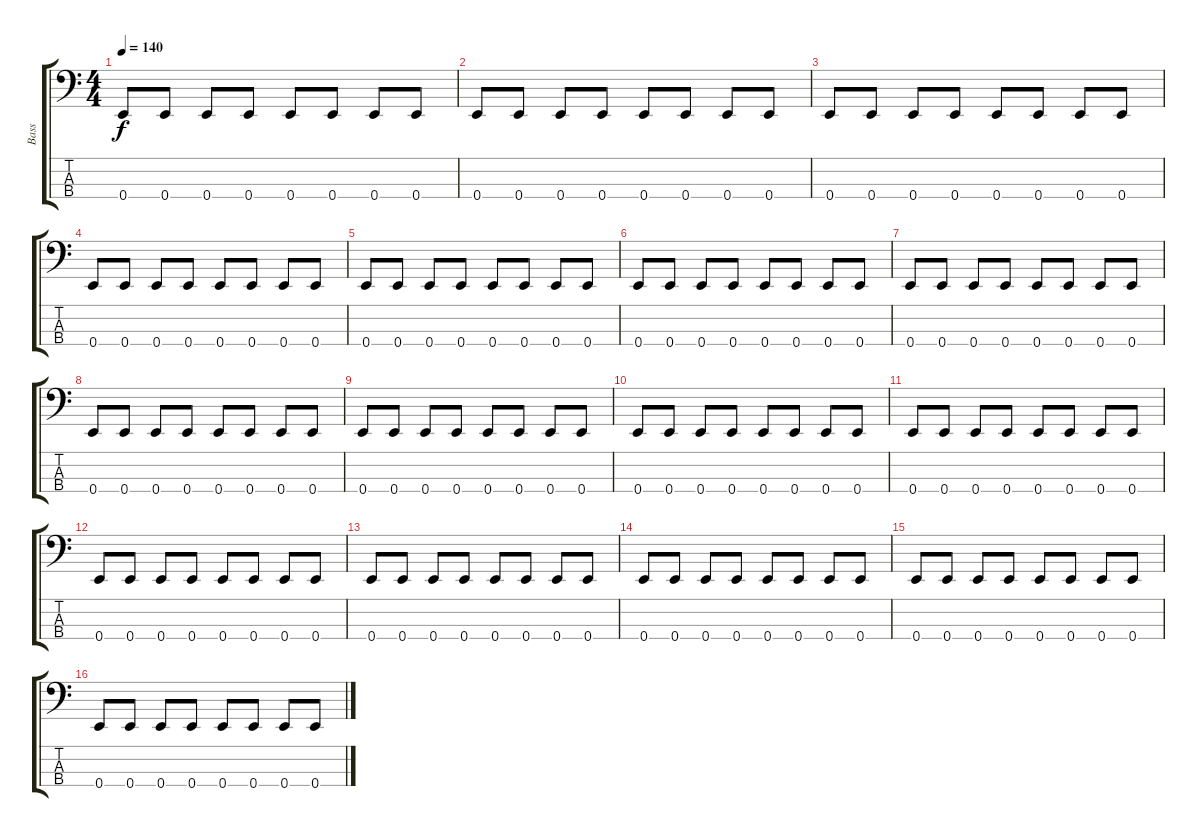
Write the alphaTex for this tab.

\track ("Bass" "Bass") {instrument electricbasspick}
\staff {score tabs}
\tuning (G2 D2 A1 E1) {hide}
\ts (4 4)
\tempo 140
\clef f4
\ks c
0.4.8{dy f} 0.4.8 0.4.8 0.4.8 0.4.8 0.4.8 0.4.8 0.4.8 |
0.4.8 0.4.8 0.4.8 0.4.8 0.4.8 0.4.8 0.4.8 0.4.8 |
0.4.8 0.4.8 0.4.8 0.4.8 0.4.8 0.4.8 0.4.8 0.4.8 |
0.4.8 0.4.8 0.4.8 0.4.8 0.4.8 0.4.8 0.4.8 0.4.8 |
0.4.8 0.4.8 0.4.8 0.4.8 0.4.8 0.4.8 0.4.8 0.4.8 |
0.4.8 0.4.8 0.4.8 0.4.8 0.4.8 0.4.8 0.4.8 0.4.8 |
0.4.8 0.4.8 0.4.8 0.4.8 0.4.8 0.4.8 0.4.8 0.4.8 |
0.4.8 0.4.8 0.4.8 0.4.8 0.4.8 0.4.8 0.4.8 0.4.8 |
0.4.8 0.4.8 0.4.8 0.4.8 0.4.8 0.4.8 0.4.8 0.4.8 |
0.4.8 0.4.8 0.4.8 0.4.8 0.4.8 0.4.8 0.4.8 0.4.8 |
0.4.8 0.4.8 0.4.8 0.4.8 0.4.8 0.4.8 0.4.8 0.4.8 |
0.4.8 0.4.8 0.4.8 0.4.8 0.4.8 0.4.8 0.4.8 0.4.8 |
0.4.8 0.4.8 0.4.8 0.4.8 0.4.8 0.4.8 0.4.8 0.4.8 |
0.4.8 0.4.8 0.4.8 0.4.8 0.4.8 0.4.8 0.4.8 0.4.8 |
0.4.8 0.4.8 0.4.8 0.4.8 0.4.8 0.4.8 0.4.8 0.4.8 |
0.4.8 0.4.8 0.4.8 0.4.8 0.4.8 0.4.8 0.4.8 0.4.8
